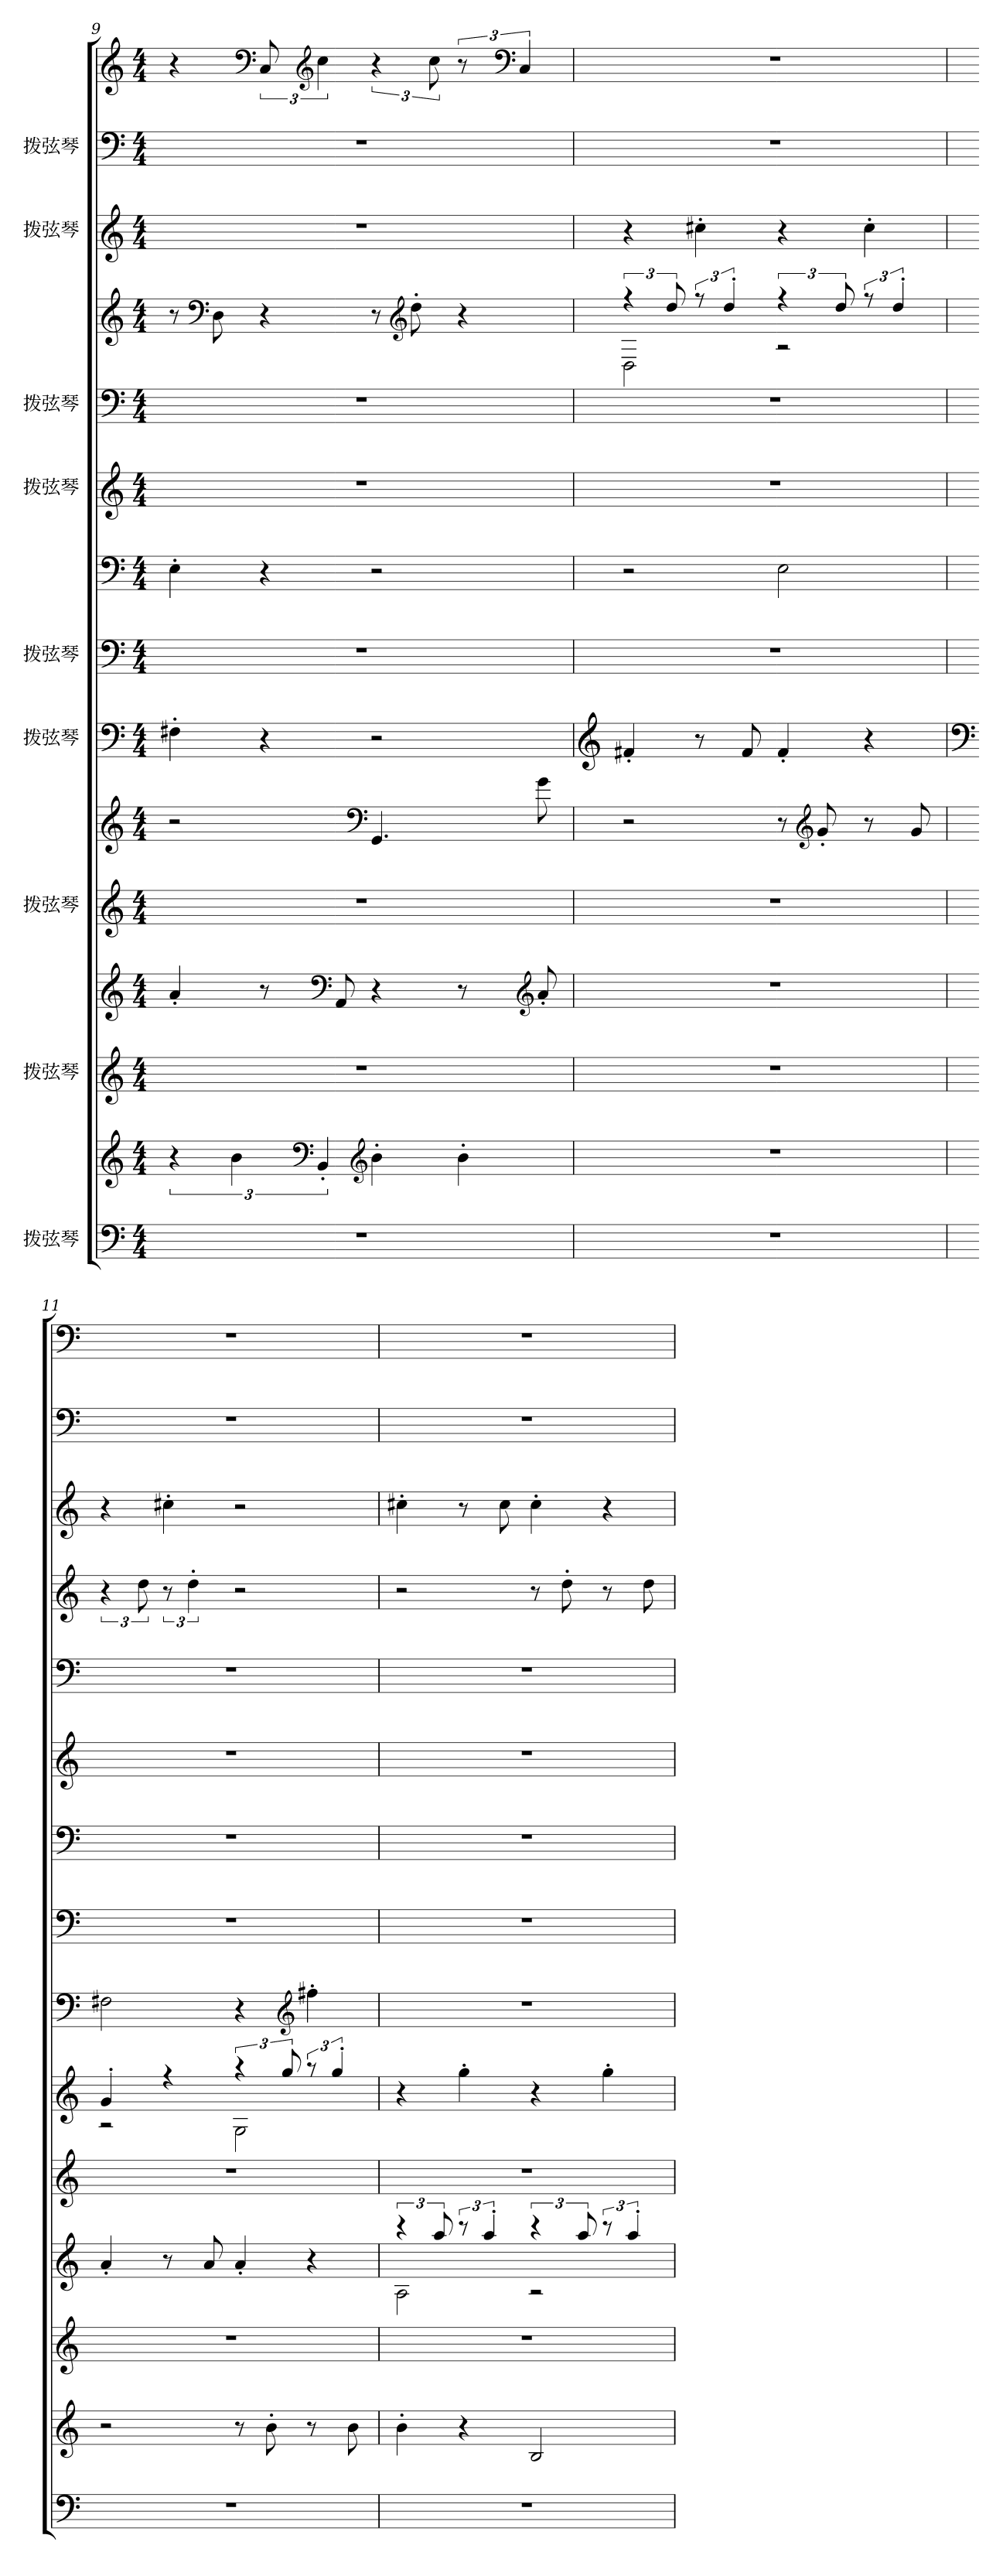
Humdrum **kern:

**kern	**kern	**kern	**kern	**kern	**kern	**kern	**kern	**kern	**kern	**kern	**kern	**kern	**kern	**kern
*part9	*part9	*part8	*part8	*part7	*part7	*part6	*part5	*part5	*part4	*part3	*part3	*part2	*part1	*part1
*staff15	*staff14	*staff13	*staff12	*staff11	*staff10	*staff9	*staff8	*staff7	*staff6	*staff5	*staff4	*staff3	*staff2	*staff1
*I"拨弦琴	*	*I"拨弦琴	*	*I"拨弦琴	*	*I"拨弦琴	*I"拨弦琴	*	*I"拨弦琴	*I"拨弦琴	*	*I"拨弦琴	*I"拨弦琴	*
*clefF4	*clefG2	*clefG2	*clefG2	*clefG2	*clefG2	*clefF4	*clefF4	*clefF4	*clefG2	*clefF4	*clefG2	*clefG2	*clefF4	*clefG2
*k[]	*k[]	*k[]	*k[]	*k[]	*k[]	*k[]	*k[]	*k[]	*k[]	*k[]	*k[]	*k[]	*k[]	*k[]
*M4/4	*M4/4	*M4/4	*M4/4	*M4/4	*M4/4	*M4/4	*M4/4	*M4/4	*M4/4	*M4/4	*M4/4	*M4/4	*M4/4	*M4/4
=9	=9	=9	=9	=9	=9	=9	=9	=9	=9	=9	=9	=9	=9	=9
1r	6r	1r	4a'/	1r	2r	4F#X'\	1r	4E'\	1r	1r	8r	1r	1r	4r
*	*	*	*	*	*	*	*	*	*	*	*clefF4	*	*	*
.	.	.	.	.	.	.	.	.	.	.	8D\	.	.	.
.	6b\	.	.	.	.	.	.	.	.	.	.	.	.	.
*	*	*	*	*	*	*	*	*	*	*	*	*	*	*clefF4
.	.	.	8r	.	.	4r	.	4r	.	.	4r	.	.	12C/
*	*clefF4	*	*	*	*	*	*	*	*	*	*	*	*	*clefG2
.	6BB'/	.	.	.	.	.	.	.	.	.	.	.	.	6cc\
*	*	*	*clefF4	*	*	*	*	*	*	*	*	*	*	*
.	.	.	8AA/	.	.	.	.	.	.	.	.	.	.	.
*	*clefG2	*	*	*	*clefF4	*	*	*	*	*	*	*	*	*
.	4b'\	.	4r	.	4.GG/	2r	.	2r	.	.	8r	.	.	6r
*	*	*	*	*	*	*	*	*	*	*	*clefG2	*	*	*
.	.	.	.	.	.	.	.	.	.	.	8dd'\	.	.	.
.	.	.	.	.	.	.	.	.	.	.	.	.	.	12cc\
.	4b'\	.	8r	.	.	.	.	.	.	.	4r	.	.	12r
*	*	*	*	*	*	*	*	*	*	*	*	*	*	*clefF4
.	.	.	.	.	.	.	.	.	.	.	.	.	.	6C/
*	*	*	*clefG2	*	*	*	*	*	*	*	*	*	*	*
.	.	.	8a'/	.	8g\	.	.	.	.	.	.	.	.	.
!!LO:PB:g=z
=10	=10	=10	=10	=10	=10	=10	=10	=10	=10	=10	=10	=10	=10	=10
*	*	*	*	*	*	*clefG2	*	*	*	*	*	*	*	*
*	*	*	*	*	*	*	*	*	*	*	*^	*	*	*
1r	1r	1r	1r	1r	2r	4f#X'/	1r	2r	1r	1r	6r	2D\	4r	1r	1r
.	.	.	.	.	.	.	.	.	.	.	12dd/	.	.	.	.
.	.	.	.	.	.	8r	.	.	.	.	12r	.	4cc#X'\	.	.
.	.	.	.	.	.	.	.	.	.	.	6dd'/	.	.	.	.
.	.	.	.	.	.	8f#/	.	.	.	.	.	.	.	.	.
.	.	.	.	.	8r	4f#'/	.	2E\	.	.	6r	2r	4r	.	.
*	*	*	*	*	*clefG2	*	*	*	*	*	*	*	*	*	*
.	.	.	.	.	8g'/	.	.	.	.	.	.	.	.	.	.
.	.	.	.	.	.	.	.	.	.	.	12dd/	.	.	.	.
.	.	.	.	.	8r	4r	.	.	.	.	12r	.	4cc#'\	.	.
.	.	.	.	.	.	.	.	.	.	.	6dd'/	.	.	.	.
.	.	.	.	.	8g/	.	.	.	.	.	.	.	.	.	.
*	*	*	*	*	*	*	*	*	*	*	*v	*v	*	*	*
=11	=11	=11	=11	=11	=11	=11	=11	=11	=11	=11	=11	=11	=11	=11
*	*	*	*	*	*	*clefF4	*	*	*	*	*	*	*	*
*	*	*	*	*	*^	*	*	*	*	*	*	*	*	*
1r	2r	1r	4a'/	1r	4g'/	2r	2F#X\	1r	1r	1r	1r	6r	4r	1r	1r
.	.	.	.	.	.	.	.	.	.	.	.	12dd\	.	.	.
.	.	.	8r	.	4r	.	.	.	.	.	.	12r	4cc#X'\	.	.
.	.	.	.	.	.	.	.	.	.	.	.	6dd'\	.	.	.
.	.	.	8a/	.	.	.	.	.	.	.	.	.	.	.	.
.	8r	.	4a'/	.	6r	2G\	4r	.	.	.	.	2r	2r	.	.
.	8b'\	.	.	.	.	.	.	.	.	.	.	.	.	.	.
.	.	.	.	.	12gg/	.	.	.	.	.	.	.	.	.	.
*	*	*	*	*	*	*	*clefG2	*	*	*	*	*	*	*	*
.	8r	.	4r	.	12r	.	4ff#X'\	.	.	.	.	.	.	.	.
.	.	.	.	.	6gg'/	.	.	.	.	.	.	.	.	.	.
.	8b\	.	.	.	.	.	.	.	.	.	.	.	.	.	.
*	*	*	*	*	*v	*v	*	*	*	*	*	*	*	*	*
=12	=12	=12	=12	=12	=12	=12	=12	=12	=12	=12	=12	=12	=12	=12
*	*	*	*^	*	*	*	*	*	*	*	*	*	*	*
1r	4b'\	1r	6r	2A\	1r	4r	1r	1r	1r	1r	1r	2r	4cc#X'\	1r	1r
.	.	.	12aa/	.	.	.	.	.	.	.	.	.	.	.	.
.	4r	.	12r	.	.	4gg'\	.	.	.	.	.	.	8r	.	.
.	.	.	6aa'/	.	.	.	.	.	.	.	.	.	.	.	.
.	.	.	.	.	.	.	.	.	.	.	.	.	8cc#\	.	.
.	2B/	.	6r	2r	.	4r	.	.	.	.	.	8r	4cc#'\	.	.
.	.	.	.	.	.	.	.	.	.	.	.	8dd'\	.	.	.
.	.	.	12aa/	.	.	.	.	.	.	.	.	.	.	.	.
.	.	.	12r	.	.	4gg'\	.	.	.	.	.	8r	4r	.	.
.	.	.	6aa'/	.	.	.	.	.	.	.	.	.	.	.	.
.	.	.	.	.	.	.	.	.	.	.	.	8dd\	.	.	.
*	*	*	*v	*v	*	*	*	*	*	*	*	*	*	*	*
=	=	=	=	=	=	=	=	=	=	=	=	=	=	=
*-	*-	*-	*-	*-	*-	*-	*-	*-	*-	*-	*-	*-	*-	*-
